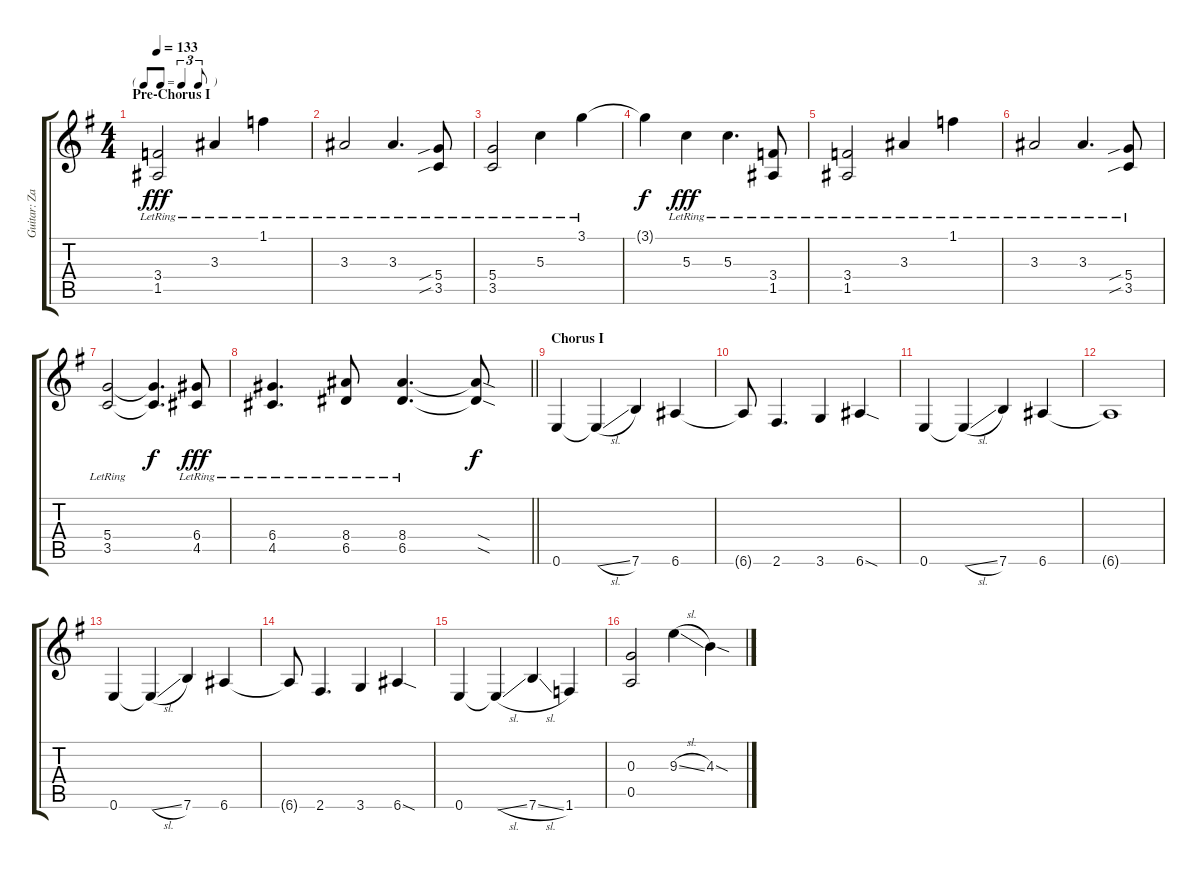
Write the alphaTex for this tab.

\track ("Guitar: Zakk" "Guitar: Za") {instrument overdrivenguitar}
\staff {score tabs}
\tuning (E4 B3 G3 D3 A2 E2) {hide}
\ts (4 4)
\tf triplet8th
\section ("" "Pre-Chorus I")
\tempo 133
\clef g2
\ks g
(3.4{lr} 1.5{lr}).2{dy fff} 3.3{lr}.4 1.1{lr}.4 |
3.3{lr}.2 3.3{lr}.4{d} (5.4{sib lr} 3.5{sib lr}).8 |
(5.4{lr} 3.5{lr}).2 5.3{lr}.4 3.1{lr}.4 |
3.1{t}.4{dy f} 5.3{lr}.4{dy fff} 5.3{lr}.4{d} (3.4{lr} 1.5{lr}).8 |
(3.4{lr} 1.5{lr}).2 3.3{lr}.4 1.1{lr}.4 |
3.3{lr}.2 3.3{lr}.4{d} (5.4{sib lr} 3.5{sib lr}).8 |
(5.4{lr} 3.5{lr}).2 (5.4{t} 3.5{t}).4{d dy f} (6.4{lr} 4.5{lr}).8{dy fff} |
\barLineRight lightlight
(6.4{lr} 4.5{lr}).4{d} (8.4{lr} 6.5{lr}).8 (8.4{lr} 6.5{lr}).4{d} (8.4{sod t} 6.5{sod t}).8{dy f} |
\section ("" "Chorus I")
0.6.4 0.6{sl t}.4 7.6.4 6.6.4 |
6.6{t}.8 2.6.4{d} 3.6.4 6.6{sod}.4 |
0.6.4 0.6{sl t}.4 7.6.4 6.6.4 |
6.6{t}.1 |
0.6.4 0.6{sl t}.4 7.6.4 6.6.4 |
6.6{t}.8 2.6.4{d} 3.6.4 6.6{sod}.4 |
0.6.4 0.6{sl t}.4 7.6{sl}.4 1.6.4 |
(0.3 0.5).2 9.3{sl}.4 4.3{sod}.4
